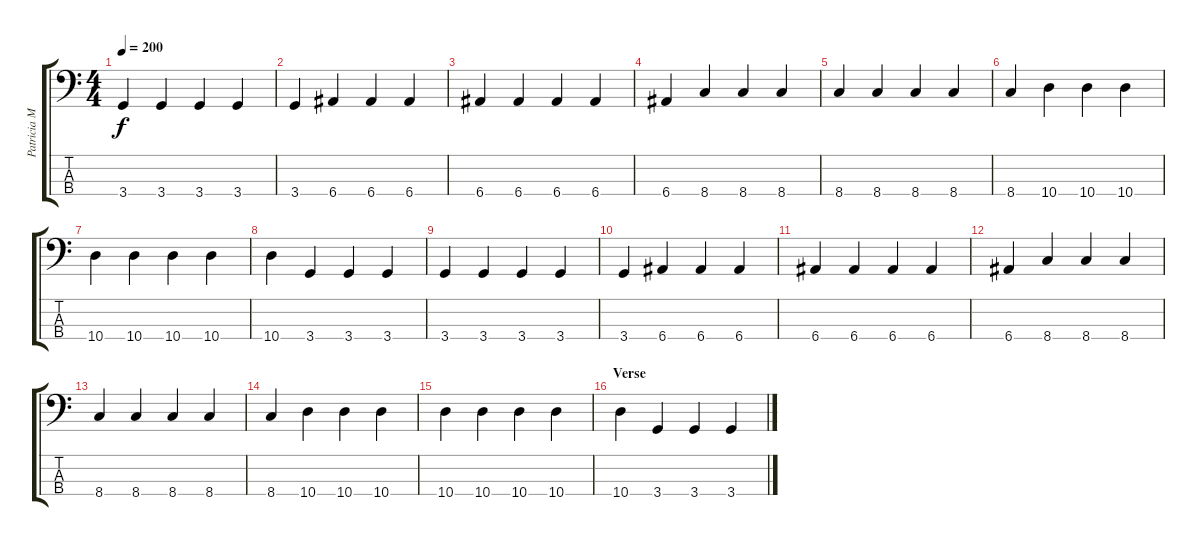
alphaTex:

\track ("Patricia Morrison" "Patricia M") {instrument electricbassfinger}
\staff {score tabs}
\tuning (G2 D2 A1 E1) {hide}
\ts (4 4)
\tempo 200
\clef f4
\ks c
3.4.4{dy f} 3.4.4 3.4.4 3.4.4 |
3.4.4 6.4.4 6.4.4 6.4.4 |
6.4.4 6.4.4 6.4.4 6.4.4 |
6.4.4 8.4.4 8.4.4 8.4.4 |
8.4.4 8.4.4 8.4.4 8.4.4 |
8.4.4 10.4.4 10.4.4 10.4.4 |
10.4.4 10.4.4 10.4.4 10.4.4 |
10.4.4 3.4.4 3.4.4 3.4.4 |
3.4.4 3.4.4 3.4.4 3.4.4 |
3.4.4 6.4.4 6.4.4 6.4.4 |
6.4.4 6.4.4 6.4.4 6.4.4 |
6.4.4 8.4.4 8.4.4 8.4.4 |
8.4.4 8.4.4 8.4.4 8.4.4 |
8.4.4 10.4.4 10.4.4 10.4.4 |
10.4.4 10.4.4 10.4.4 10.4.4 |
\section ("" "Verse")
10.4.4 3.4.4 3.4.4 3.4.4
